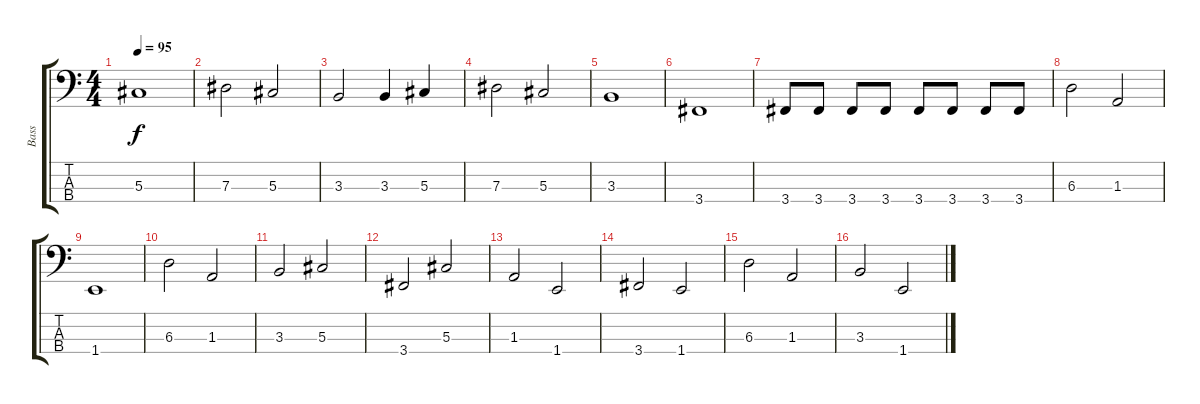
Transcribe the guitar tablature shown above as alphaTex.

\track ("Bass" "Bass") {instrument electricbasspick}
\staff {score tabs}
\tuning (Gb2 Db2 Ab1 Eb1) {hide}
\ts (4 4)
\tempo 95
\clef f4
\ks c
5.3.1{dy f} |
7.3.2 5.3.2 |
3.3.2 3.3.4 5.3.4 |
7.3.2 5.3.2 |
3.3.1 |
3.4.1 |
3.4.8 3.4.8 3.4.8 3.4.8 3.4.8 3.4.8 3.4.8 3.4.8 |
6.3.2 1.3.2 |
1.4.1 |
6.3.2 1.3.2 |
3.3.2 5.3.2 |
3.4.2 5.3.2 |
1.3.2 1.4.2 |
3.4.2 1.4.2 |
6.3.2 1.3.2 |
3.3.2 1.4.2
